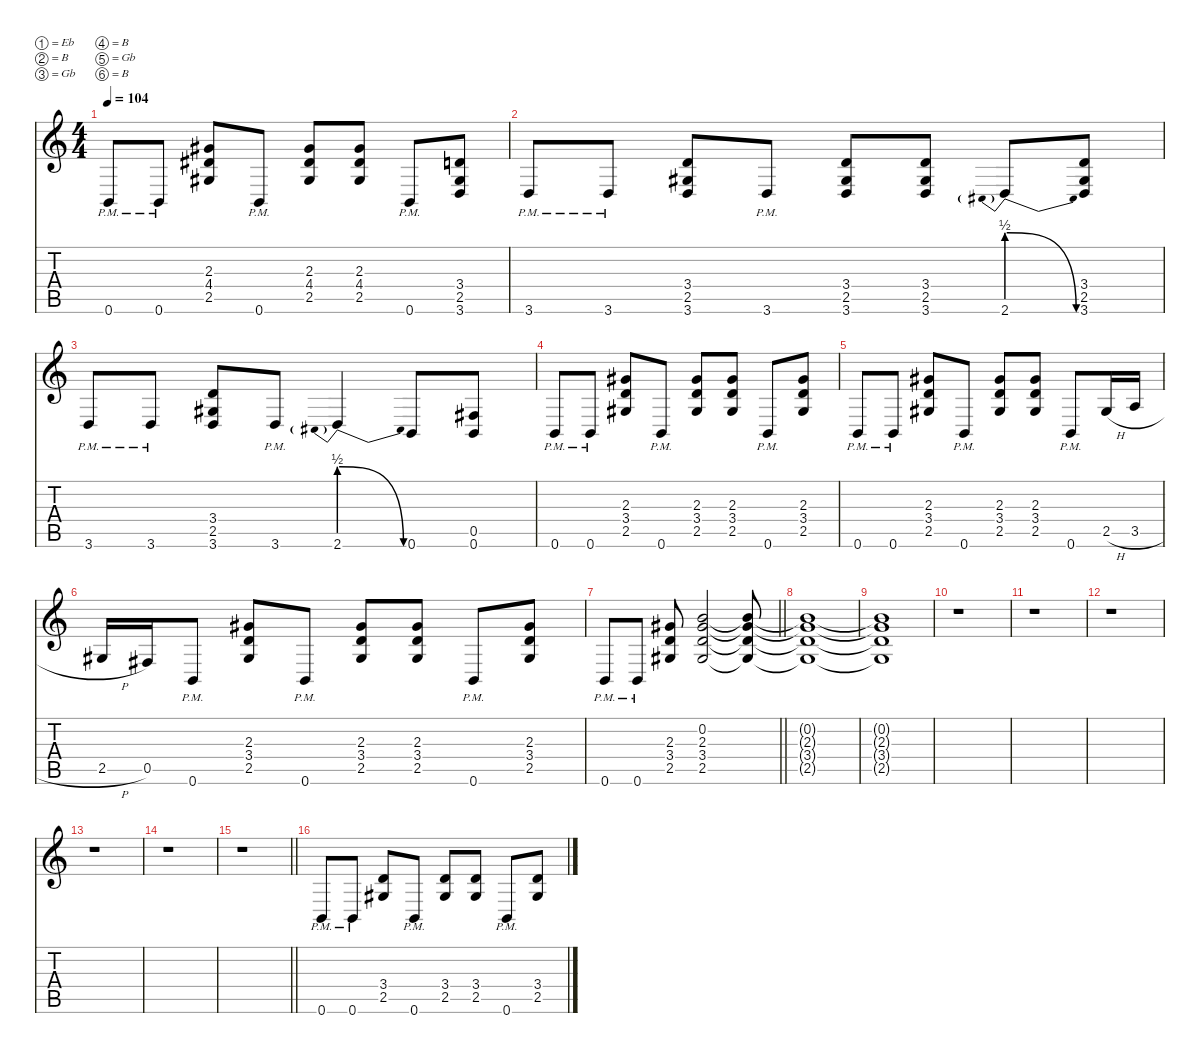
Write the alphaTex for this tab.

\defaultSystemsLayout 4
\hideDynamics
\bracketExtendMode nobrackets
\singleTrackTrackNamePolicy hidden
\multiTrackTrackNamePolicy hidden
\firstSystemTrackNameMode fullname
\firstSystemTrackNameOrientation horizontal
\otherSystemsTrackNameOrientation horizontal
\track ("Guitar" "s.guit.") {instrument acousticguitarsteel}
\staff {score tabs}
\tuning (Eb4 B3 Gb3 B2 Gb2 B1)
\ts (4 4)
\tempo 104
\clef g2
\ks c
0.6{pm}.8{dy f beam Up} 0.6{pm}.8{beam Up} (2.3{acc #} 4.4{acc #} 2.5{acc #}).8{beam Up} 0.6{pm}.8{beam Up} (2.3{acc #} 4.4{acc #} 2.5{acc #}).8{beam Up} (2.3{acc #} 4.4{acc #} 2.5{acc #}).8{beam Up} 0.6{pm}.8{beam Up} (3.4 2.5{acc #} 3.6).8{beam Up} |
3.6{pm}.8{beam Up} 3.6{pm}.8{beam Up} (3.4 2.5{acc #} 3.6).8{beam Up} 3.6{pm}.8{beam Up} (3.4 2.5{acc #} 3.6).8{beam Up} (3.4 2.5{acc #} 3.6).8{beam Up} 2.6{be (prebendrelease 0 2 30 0)}.8{beam Up} (3.4 2.5{acc #} 3.6).8{beam Up} |
3.6{pm}.8{beam Up} 3.6{pm}.8{beam Up} (3.4 2.5{acc #} 3.6).8{beam Up} 3.6{pm}.8{beam Up} 2.6{be (prebendrelease 0 2 30 0)}.4{beam Up} 0.6.8{beam Up} (0.5{acc #} 0.6).8{beam Up} |
0.6{pm}.8{beam Up} 0.6{pm}.8{beam Up} (2.3{acc #} 3.4 2.5{acc #}).8{beam Up} 0.6{pm}.8{beam Up} (2.3{acc #} 3.4 2.5{acc #}).8{beam Up} (2.3{acc #} 3.4 2.5{acc #}).8{beam Up} 0.6{pm}.8{beam Up} (2.3{acc #} 3.4 2.5{acc #}).8{beam Up} |
0.6{pm}.8{beam Up} 0.6{pm}.8{beam Up} (2.3{acc #} 3.4 2.5{acc #}).8{beam Up} 0.6{pm}.8{beam Up} (2.3{acc #} 3.4 2.5{acc #}).8{beam Up} (2.3{acc #} 3.4 2.5{acc #}).8{beam Up} 0.6{pm}.8{beam Up} 2.5{h acc #}.16{beam Up} 3.5{h}.16{beam Up} |
2.5{h acc #}.16{beam Up} 0.5{acc #}.16{beam Up} 0.6{pm}.8{beam Up} (2.3{acc #} 3.4 2.5{acc #}).8{beam Up} 0.6{pm}.8{beam Up} (2.3{acc #} 3.4 2.5{acc #}).8{beam Up} (2.3{acc #} 3.4 2.5{acc #}).8{beam Up} 0.6{pm}.8{beam Up} (2.3{acc #} 3.4 2.5{acc #}).8{beam Up} |
\barLineRight lightlight
0.6{pm}.8{beam Up} 0.6{pm}.8{beam Up} (2.3{acc #} 3.4 2.5{acc #}).8{beam Up} (0.2 2.3{acc #} 3.4 2.5{acc #}).2{beam Up} (0.2{t} 2.3{t acc #} 3.4{t} 2.5{t acc #}).8{beam Up} |
\section ("" "")
(0.2{t} 2.3{t acc #} 3.4{t} 2.5{t acc #}).1{beam Up} |
(0.2{t} 2.3{t acc #} 3.4{t} 2.5{t acc #}).1{beam Up} |
r.1{beam Down} |
r.1{beam Down} |
r.1{beam Down} |
r.1{beam Down} |
r.1{beam Down} |
\barLineRight lightlight
r.1{beam Down} |
\section ("" "")
0.6{pm}.8{beam Up} 0.6{pm}.8{beam Up} (3.4 2.5{acc #}).8{beam Up} 0.6{pm}.8{beam Up} (3.4 2.5{acc #}).8{beam Up} (3.4 2.5{acc #}).8{beam Up} 0.6{pm}.8{beam Up} (3.4 2.5{acc #}).8{beam Up}
